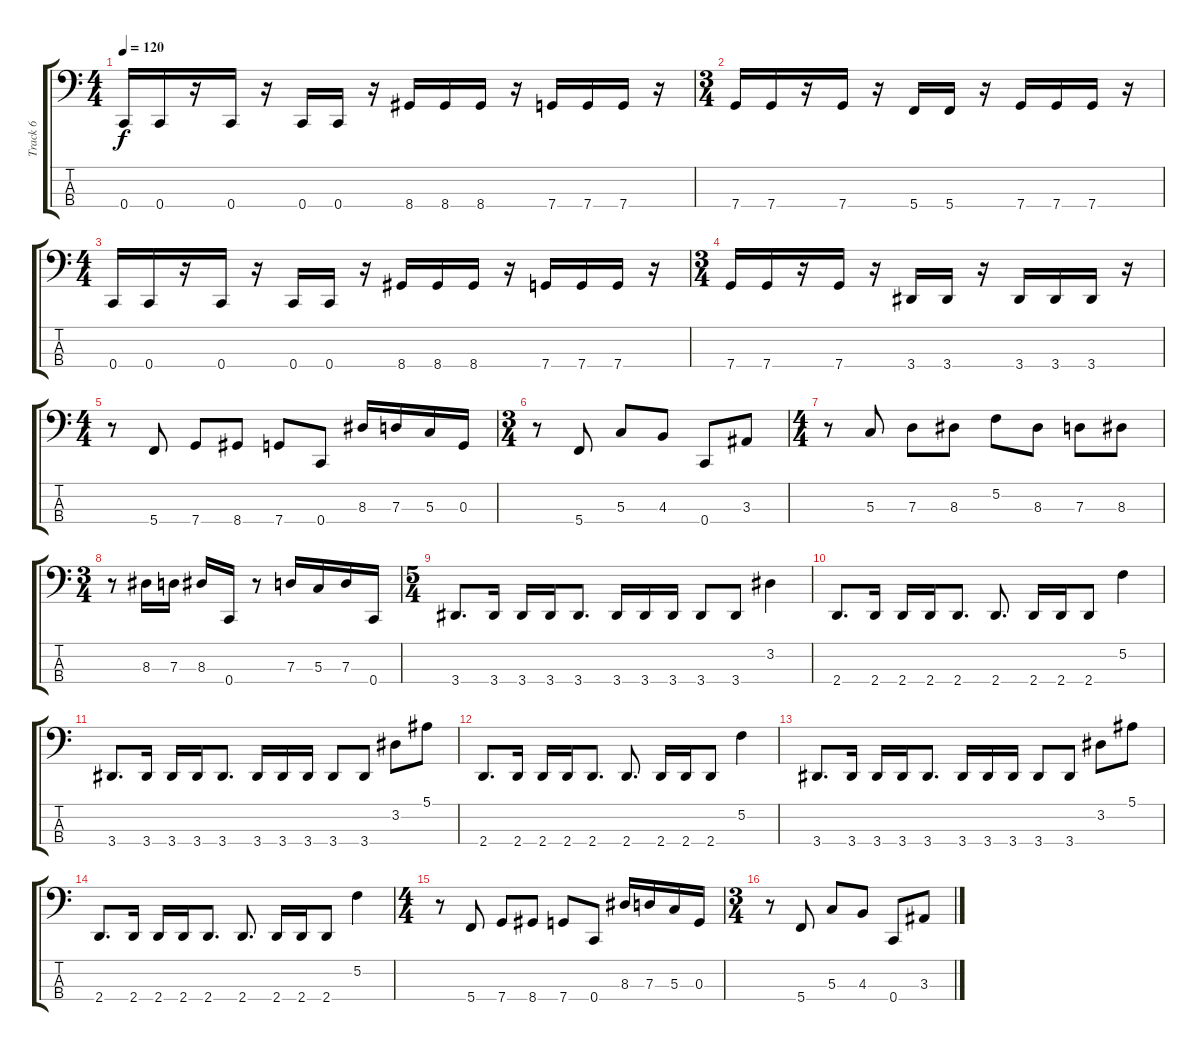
\track ("Track 6" "Track 6") {instrument electricbassfinger}
\staff {score tabs}
\tuning (F2 C2 G1 C1) {hide}
\ts (4 4)
\tempo 120
\clef f4
\ks c
0.4.16{dy f} 0.4.16 r.16 0.4.16 r.16 0.4.16 0.4.16 r.16 8.4.16 8.4.16 8.4.16 r.16 7.4.16 7.4.16 7.4.16 r.16 |
\ts (3 4)
7.4.16 7.4.16 r.16 7.4.16 r.16 5.4.16 5.4.16 r.16 7.4.16 7.4.16 7.4.16 r.16 |
\ts (4 4)
0.4.16 0.4.16 r.16 0.4.16 r.16 0.4.16 0.4.16 r.16 8.4.16 8.4.16 8.4.16 r.16 7.4.16 7.4.16 7.4.16 r.16 |
\ts (3 4)
7.4.16 7.4.16 r.16 7.4.16 r.16 3.4.16 3.4.16 r.16 3.4.16 3.4.16 3.4.16 r.16 |
\ts (4 4)
r.8 5.4.8 7.4.8 8.4.8 7.4.8 0.4.8 8.3.16 7.3.16 5.3.16 0.3.16 |
\ts (3 4)
r.8 5.4.8 5.3.8 4.3.8 0.4.8 3.3.8 |
\ts (4 4)
r.8 5.3.8 7.3.8 8.3.8 5.2.8 8.3.8 7.3.8 8.3.8 |
\ts (3 4)
r.8 8.3.16 7.3.16 8.3.16 0.4.16 r.8 7.3.16 5.3.16 7.3.16 0.4.16 |
\ts (5 4)
3.4.8{d} 3.4.16 3.4.16 3.4.16 3.4.8{d} 3.4.16 3.4.16 3.4.16 3.4.8 3.4.8 3.2.4 |
2.4.8{d} 2.4.16 2.4.16 2.4.16 2.4.8{d} 2.4.8{d} 2.4.16 2.4.16 2.4.8 5.2.4 |
3.4.8{d} 3.4.16 3.4.16 3.4.16 3.4.8{d} 3.4.16 3.4.16 3.4.16 3.4.8 3.4.8 3.2.8 5.1.8 |
2.4.8{d} 2.4.16 2.4.16 2.4.16 2.4.8{d} 2.4.8{d} 2.4.16 2.4.16 2.4.8 5.2.4 |
3.4.8{d} 3.4.16 3.4.16 3.4.16 3.4.8{d} 3.4.16 3.4.16 3.4.16 3.4.8 3.4.8 3.2.8 5.1.8 |
2.4.8{d} 2.4.16 2.4.16 2.4.16 2.4.8{d} 2.4.8{d} 2.4.16 2.4.16 2.4.8 5.2.4 |
\ts (4 4)
r.8 5.4.8 7.4.8 8.4.8 7.4.8 0.4.8 8.3.16 7.3.16 5.3.16 0.3.16 |
\ts (3 4)
r.8 5.4.8 5.3.8 4.3.8 0.4.8 3.3.8
